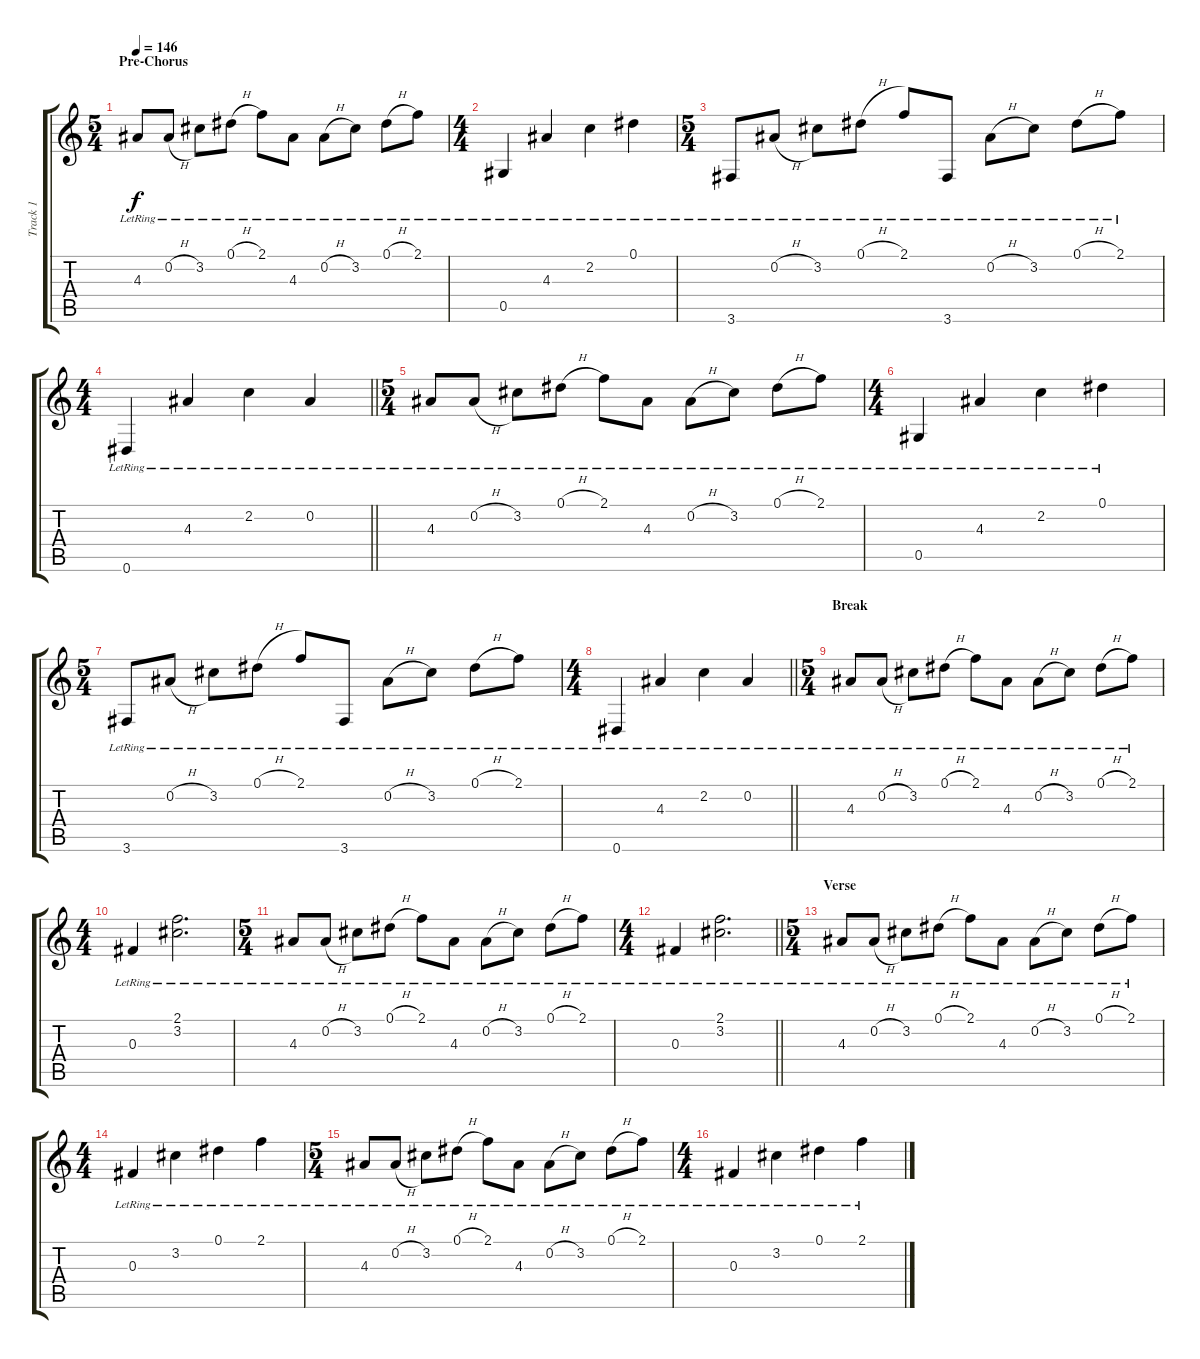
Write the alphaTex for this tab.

\track ("Track 1" "Track 1") {instrument electricguitarclean}
\staff {score tabs}
\tuning (Eb4 Bb3 Gb3 Db3 Ab2 Eb2) {hide}
\ts (5 4)
\section ("" "Pre-Chorus")
\tempo 146
\clef g2
\ks c
4.3{lr}.8{dy f} 0.2{h lr}.8 3.2{lr}.8 0.1{h lr}.8 2.1{lr}.8 4.3{lr}.8 0.2{h lr}.8 3.2{lr}.8 0.1{h lr}.8 2.1{lr}.8 |
\ts (4 4)
0.5{lr}.4 4.3{lr}.4 2.2{lr}.4 0.1{lr}.4 |
\ts (5 4)
3.6{lr}.8 0.2{h lr}.8 3.2{lr}.8 0.1{h lr}.8 2.1{lr}.8 3.6{lr}.8 0.2{h lr}.8 3.2{lr}.8 0.1{h lr}.8 2.1{lr}.8 |
\ts (4 4)
\barLineRight lightlight
0.6{lr}.4 4.3{lr}.4 2.2{lr}.4 0.2{lr}.4 |
\ts (5 4)
4.3{lr}.8 0.2{h lr}.8 3.2{lr}.8 0.1{h lr}.8 2.1{lr}.8 4.3{lr}.8 0.2{h lr}.8 3.2{lr}.8 0.1{h lr}.8 2.1{lr}.8 |
\ts (4 4)
0.5{lr}.4 4.3{lr}.4 2.2{lr}.4 0.1{lr}.4 |
\ts (5 4)
3.6{lr}.8 0.2{h lr}.8 3.2{lr}.8 0.1{h lr}.8 2.1{lr}.8 3.6{lr}.8 0.2{h lr}.8 3.2{lr}.8 0.1{h lr}.8 2.1{lr}.8 |
\ts (4 4)
\barLineRight lightlight
0.6{lr}.4 4.3{lr}.4 2.2{lr}.4 0.2{lr}.4 |
\ts (5 4)
\section ("" "Break")
4.3{lr}.8 0.2{h lr}.8 3.2{lr}.8 0.1{h lr}.8 2.1{lr}.8 4.3{lr}.8 0.2{h lr}.8 3.2{lr}.8 0.1{h lr}.8 2.1{lr}.8 |
\ts (4 4)
0.3{lr}.4 (2.1{lr} 3.2{lr}).2{d} |
\ts (5 4)
4.3{lr}.8 0.2{h lr}.8 3.2{lr}.8 0.1{h lr}.8 2.1{lr}.8 4.3{lr}.8 0.2{h lr}.8 3.2{lr}.8 0.1{h lr}.8 2.1{lr}.8 |
\ts (4 4)
\barLineRight lightlight
0.3{lr}.4 (2.1{lr} 3.2{lr}).2{d} |
\ts (5 4)
\section ("" "Verse")
4.3{lr}.8 0.2{h lr}.8 3.2{lr}.8 0.1{h lr}.8 2.1{lr}.8 4.3{lr}.8 0.2{h lr}.8 3.2{lr}.8 0.1{h lr}.8 2.1{lr}.8 |
\ts (4 4)
0.3{lr}.4 3.2{lr}.4 0.1{lr}.4 2.1{lr}.4 |
\ts (5 4)
4.3{lr}.8 0.2{h lr}.8 3.2{lr}.8 0.1{h lr}.8 2.1{lr}.8 4.3{lr}.8 0.2{h lr}.8 3.2{lr}.8 0.1{h lr}.8 2.1{lr}.8 |
\ts (4 4)
0.3{lr}.4 3.2{lr}.4 0.1{lr}.4 2.1{lr}.4
